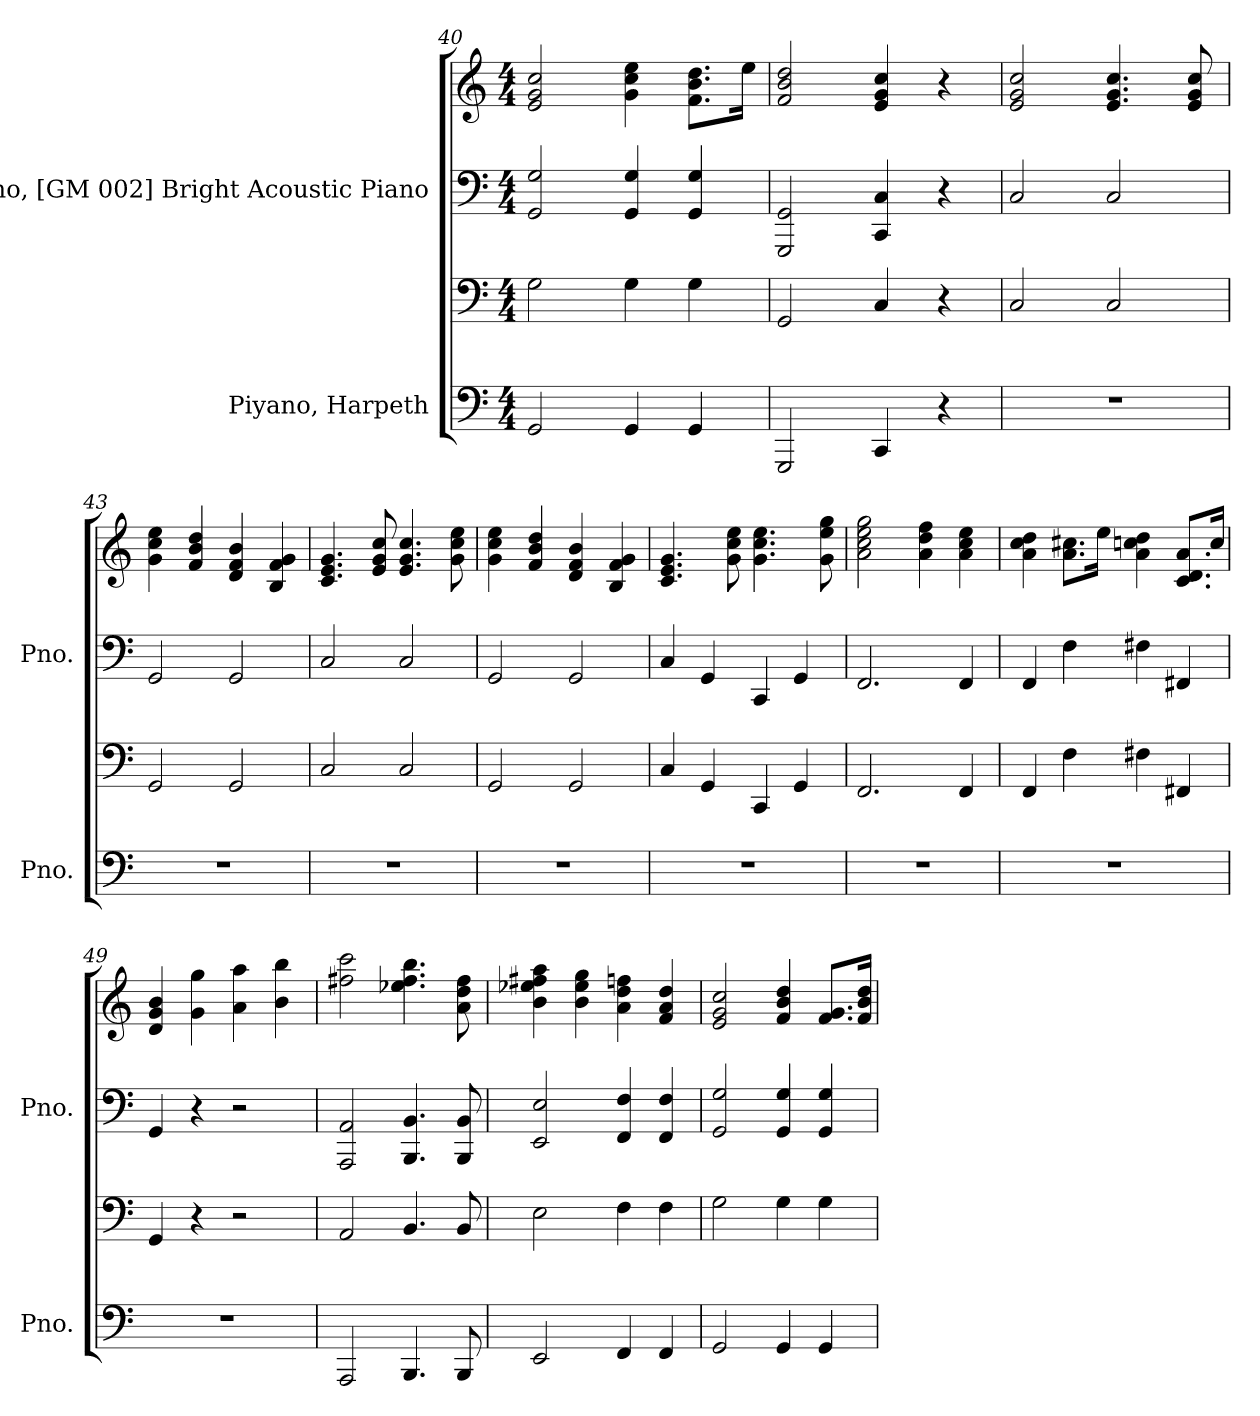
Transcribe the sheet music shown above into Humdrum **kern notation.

**kern	**kern	**kern	**kern
*part2	*part2	*part1	*part1
*staff4	*staff3	*staff2	*staff1
*I"Piyano, Harpeth	*	*I"Piyano, [GM 002] Bright Acoustic Piano	*
*I'Pno.	*	*I'Pno.	*
!!LO:LB:g=z
*clefF4	*clefF4	*clefF4	*clefG2
*k[]	*k[]	*k[]	*k[]
*M4/4	*M4/4	*M4/4	*M4/4
=40	=40	=40	=40
2GG/	2G\	2GG/ 2G/	2e/ 2g/ 2cc/
4GG/	4G\	4GG/ 4G/	4g\ 4cc\ 4ee\
4GG/	4G\	4GG/ 4G/	8.f\ 8.b\ 8.dd\L
.	.	.	16ee\Jk
=41	=41	=41	=41
2GGG/	2GG/	2GGG/ 2GG/	2f/ 2b/ 2dd/
4CC/	4C/	4CC/ 4C/	4e/ 4g/ 4cc/
4r	4r	4r	4r
=42	=42	=42	=42
1r	2C/	2C/	2e/ 2g/ 2cc/
.	2C/	2C/	4.e/ 4.g/ 4.cc/
.	.	.	8e/ 8g/ 8cc/
=43	=43	=43	=43
1r	2GG/	2GG/	4g\ 4cc\ 4ee\
.	.	.	4f/ 4b/ 4dd/
.	2GG/	2GG/	4d/ 4f/ 4b/
.	.	.	4B/ 4f/ 4g/
=44	=44	=44	=44
1r	2C/	2C/	4.c/ 4.e/ 4.g/
.	.	.	8e/ 8g/ 8cc/
.	2C/	2C/	4.e/ 4.g/ 4.cc/
.	.	.	8g\ 8cc\ 8ee\
=45	=45	=45	=45
1r	2GG/	2GG/	4g\ 4cc\ 4ee\
.	.	.	4f/ 4b/ 4dd/
.	2GG/	2GG/	4d/ 4f/ 4b/
.	.	.	4B/ 4f/ 4g/
=46	=46	=46	=46
1r	4C/	4C/	4.c/ 4.e/ 4.g/
.	4GG/	4GG/	.
.	.	.	8g\ 8cc\ 8ee\
.	4CC/	4CC/	4.g\ 4.cc\ 4.ee\
.	4GG/	4GG/	.
.	.	.	8g\ 8ee\ 8gg\
=47	=47	=47	=47
1r	2.FF/	2.FF/	2a\ 2cc\ 2ee\ 2gg\
.	.	.	4a\ 4dd\ 4ff\
.	4FF/	4FF/	4a\ 4cc\ 4ee\
!!LO:PB:g=z
=48	=48	=48	=48
1r	4FF/	4FF/	4a\ 4cc\ 4dd\
.	4F\	4F\	8.a\ 8.cc#X\L
.	.	.	16ee\Jk
.	4F#X\	4F#X\	4a\ 4ccn\ 4dd\
.	4FF#X/	4FF#X/	8.c/ 8.d/ 8.a/L
.	.	.	16cc/Jk
=49	=49	=49	=49
1r	4GG/	4GG/	4d/ 4g/ 4b/
.	4r	4r	4g\ 4gg\
.	2r	2r	4a\ 4aa\
.	.	.	4b\ 4bb\
=50	=50	=50	=50
2AAA/	2AA/	2AAA/ 2AA/	2ff#X\ 2ccc\
4.BBB/	4.BB/	4.BBB/ 4.BB/	4.ee-X\ 4.ff#\ 4.bb\
8BBB/	8BB/	8BBB/ 8BB/	8a\ 8dd\ 8ff#\
=51	=51	=51	=51
2EE/	2E\	2EE/ 2E/	4b\ 4ee-X\ 4ff#X\ 4aa\
.	.	.	4b\ 4ee-\ 4gg\
4FF/	4F\	4FF/ 4F/	4a\ 4dd\ 4ffn\
4FF/	4F\	4FF/ 4F/	4f/ 4a/ 4dd/
=52	=52	=52	=52
2GG/	2G\	2GG/ 2G/	2e/ 2g/ 2cc/
4GG/	4G\	4GG/ 4G/	4f/ 4b/ 4dd/
4GG/	4G\	4GG/ 4G/	8.f/ 8.g/L
.	.	.	16f/ 16b/ 16dd/Jk
=	=	=	=
*-	*-	*-	*-
